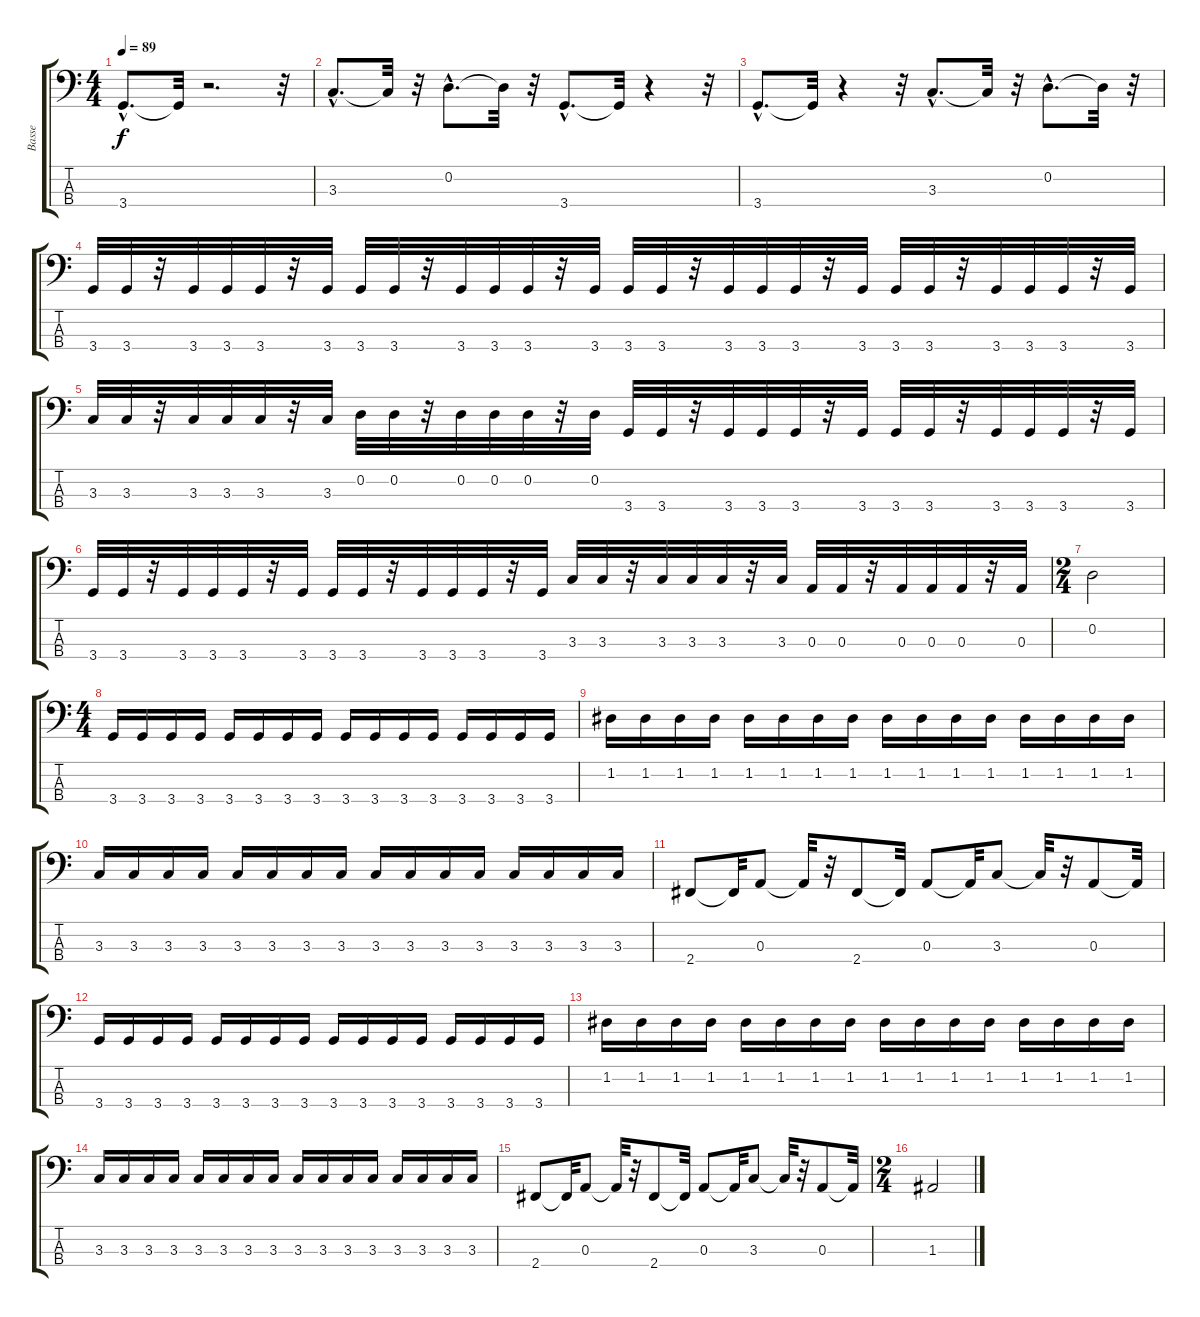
\track ("Basse" "Basse") {instrument electricbassfinger}
\staff {score tabs}
\tuning (G2 D2 A1 E1) {hide}
\ts (4 4)
\tempo 89
\clef f4
\ks c
3.4{hac}.8{d dy f instrument electricbassfinger} 3.4{t}.32 r.2{d} r.32 |
3.3{hac}.8{d} 3.3{t}.32 r.32 0.2{hac}.8{d} 0.2{t}.32 r.32 3.4{hac}.8{d} 3.4{t}.32 r.4 r.32 |
3.4{hac}.8{d} 3.4{t}.32 r.4 r.32 3.3{hac}.8{d} 3.3{t}.32 r.32 0.2{hac}.8{d} 0.2{t}.32 r.32 |
3.4.32 3.4.32 r.32 3.4.32 3.4.32 3.4.32 r.32 3.4.32 3.4.32 3.4.32 r.32 3.4.32 3.4.32 3.4.32 r.32 3.4.32 3.4.32 3.4.32 r.32 3.4.32 3.4.32 3.4.32 r.32 3.4.32 3.4.32 3.4.32 r.32 3.4.32 3.4.32 3.4.32 r.32 3.4.32 |
3.3.32 3.3.32 r.32 3.3.32 3.3.32 3.3.32 r.32 3.3.32 0.2.32 0.2.32 r.32 0.2.32 0.2.32 0.2.32 r.32 0.2.32 3.4.32 3.4.32 r.32 3.4.32 3.4.32 3.4.32 r.32 3.4.32 3.4.32 3.4.32 r.32 3.4.32 3.4.32 3.4.32 r.32 3.4.32 |
3.4.32 3.4.32 r.32 3.4.32 3.4.32 3.4.32 r.32 3.4.32 3.4.32 3.4.32 r.32 3.4.32 3.4.32 3.4.32 r.32 3.4.32 3.3.32 3.3.32 r.32 3.3.32 3.3.32 3.3.32 r.32 3.3.32 0.3.32 0.3.32 r.32 0.3.32 0.3.32 0.3.32 r.32 0.3.32 |
\ts (2 4)
0.2.2 |
\ts (4 4)
3.4.16{volume 13 balance 8} 3.4.16 3.4.16 3.4.16 3.4.16 3.4.16 3.4.16 3.4.16 3.4.16 3.4.16 3.4.16 3.4.16 3.4.16 3.4.16 3.4.16 3.4.16 |
1.2.16 1.2.16 1.2.16 1.2.16 1.2.16 1.2.16 1.2.16 1.2.16 1.2.16 1.2.16 1.2.16 1.2.16 1.2.16 1.2.16 1.2.16 1.2.16 |
3.3.16 3.3.16 3.3.16 3.3.16 3.3.16 3.3.16 3.3.16 3.3.16 3.3.16 3.3.16 3.3.16 3.3.16 3.3.16 3.3.16 3.3.16 3.3.16 |
2.4.8 2.4{t}.32 0.3.8 0.3{t}.32 r.32 2.4.8 2.4{t}.32 0.3.8 0.3{t}.32 3.3.8 3.3{t}.32 r.32 0.3.8 0.3{t}.32 |
3.4.16 3.4.16 3.4.16 3.4.16 3.4.16 3.4.16 3.4.16 3.4.16 3.4.16 3.4.16 3.4.16 3.4.16 3.4.16 3.4.16 3.4.16 3.4.16 |
1.2.16 1.2.16 1.2.16 1.2.16 1.2.16 1.2.16 1.2.16 1.2.16 1.2.16 1.2.16 1.2.16 1.2.16 1.2.16 1.2.16 1.2.16 1.2.16 |
3.3.16 3.3.16 3.3.16 3.3.16 3.3.16 3.3.16 3.3.16 3.3.16 3.3.16 3.3.16 3.3.16 3.3.16 3.3.16 3.3.16 3.3.16 3.3.16 |
2.4.8 2.4{t}.32 0.3.8 0.3{t}.32 r.32 2.4.8 2.4{t}.32 0.3.8 0.3{t}.32 3.3.8 3.3{t}.32 r.32 0.3.8 0.3{t}.32 |
\ts (2 4)
1.3.2{volume 13 balance 8}
